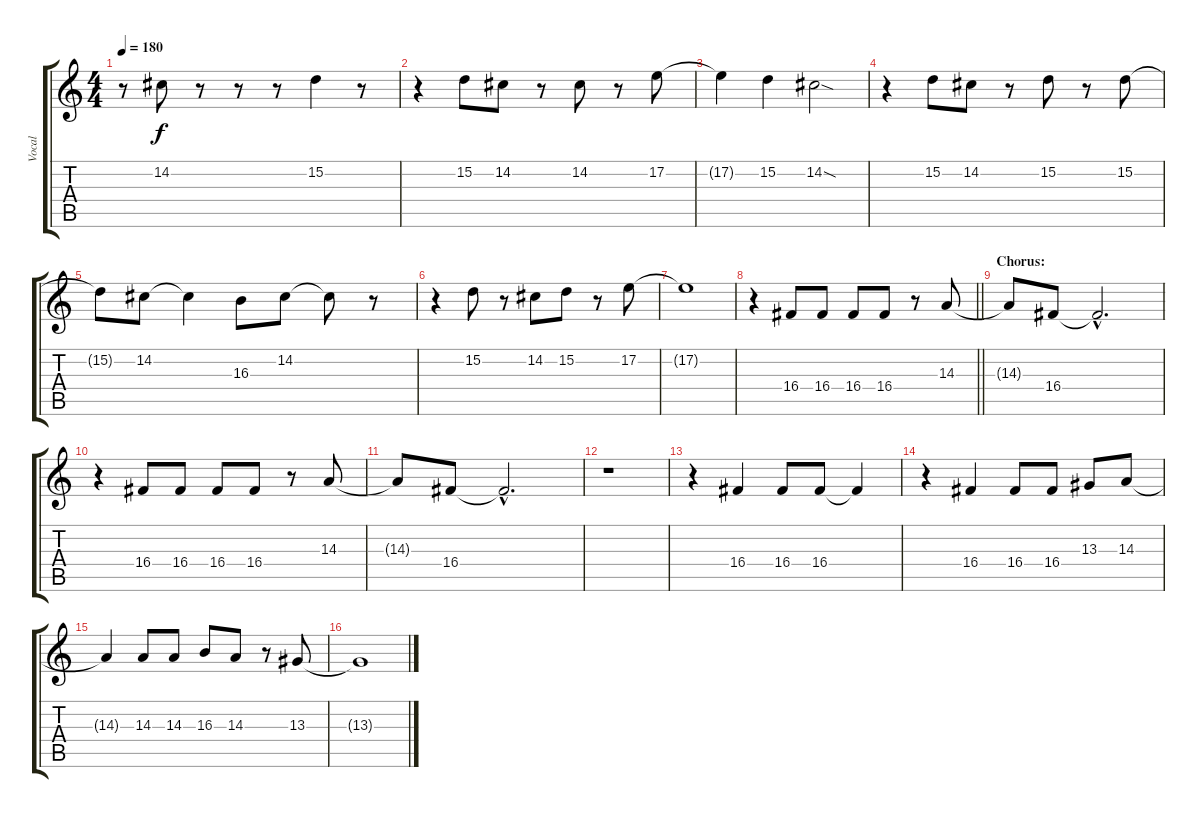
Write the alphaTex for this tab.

\track ("Vocal" "Vocal") {instrument oboe}
\staff {score tabs}
\tuning (E4 B3 G3 D3 A2 E2) {hide}
\ts (4 4)
\tempo 180
\clef g2
\ks c
r.8{dy f} 14.2.8 r.8 r.8 r.8 15.2.4 r.8 |
r.4 15.2.8 14.2.8 r.8 14.2.8 r.8 17.2.8 |
17.2{t}.4 15.2.4 14.2{sod}.2 |
r.4 15.2.8 14.2.8 r.8 15.2.8 r.8 15.2.8 |
15.2{t}.8 14.2.8 14.2{t}.4 16.3.8 14.2.8 14.2{t}.8 r.8 |
r.4 15.2.8 r.8 14.2.8 15.2.8 r.8 17.2.8 |
17.2{t}.1 |
\barLineRight lightlight
r.4 16.4.8 16.4.8 16.4.8 16.4.8 r.8 14.3.8 |
\section ("" "Chorus:")
14.3{t}.8 16.4.8 16.4{hac t}.2{d} |
r.4 16.4.8 16.4.8 16.4.8 16.4.8 r.8 14.3.8 |
14.3{t}.8 16.4.8 16.4{hac t}.2{d} |
r.1 |
r.4 16.4.4 16.4.8 16.4.8 16.4{t}.4 |
r.4 16.4.4 16.4.8 16.4.8 13.3.8 14.3.8 |
14.3{t}.4 14.3.8 14.3.8 16.3.8 14.3.8 r.8 13.3.8 |
13.3{t}.1
